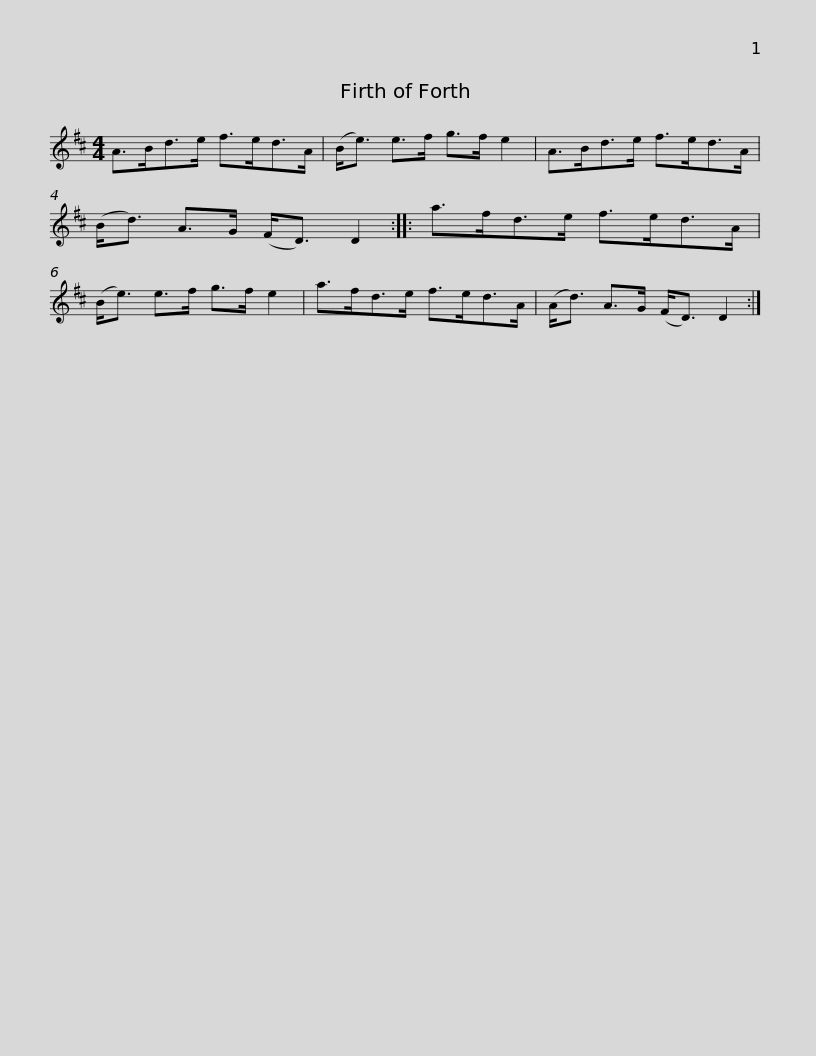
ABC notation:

X:1
L:1/8
M:4/4
I:linebreak $
K:D
V:1 treble
V:1
 A>Bd>e f>ed>A | (B<e) e>f g>f e2 | A>Bd>e f>ed>A | (B<d) A>G (F<D) D2 ::$ a>fd>e f>ed>A | %5
 (B<e) e>f g>f e2 | a>fd>e f>ed>A | (A<d) A>G (F<D) D2 :| %8
